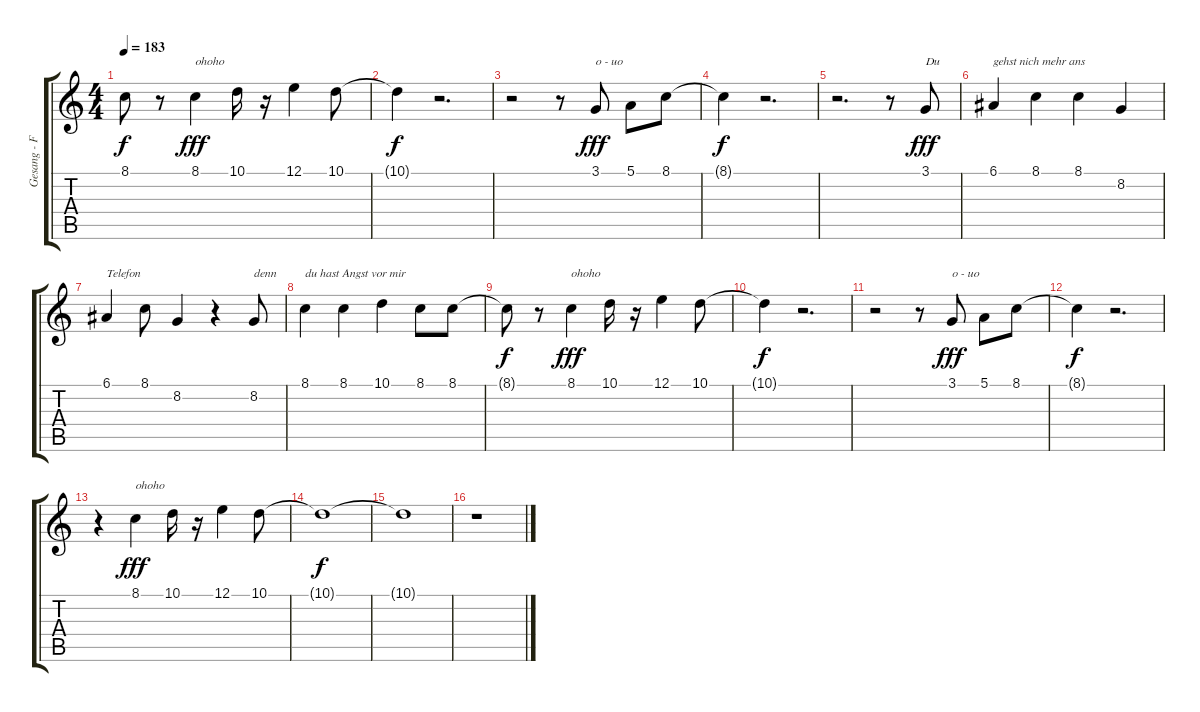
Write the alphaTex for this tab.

\track ("Gesang - Farin Urlaub" "Gesang - F") {instrument lead8bassandlead}
\staff {score tabs}
\tuning (E4 B3 G3 D3 A2 D2) {hide}
\ts (4 4)
\tempo 183
\clef g2
\ks c
8.1{t}.8{dy f} r.8 8.1.4{txt "ohoho" dy fff} 10.1.16 r.16 12.1.4 10.1.8 |
10.1{t}.4{dy f} r.2{d} |
r.2 r.8 3.1.8{txt "o - uo" dy fff} 5.1.8 8.1.8 |
8.1{t}.4{dy f} r.2{d} |
r.2{d} r.8 3.1.8{txt "Du" dy fff} |
6.1.4{txt "gehst nich mehr ans"} 8.1.4 8.1.4 8.2.4 |
6.1.4{txt "Telefon"} 8.1.8 8.2.4 r.4 8.2.8{txt "denn"} |
8.1.4{txt "du hast Angst vor mir"} 8.1.4 10.1.4 8.1.8 8.1.8 |
8.1{t}.8{dy f} r.8 8.1.4{txt "ohoho" dy fff} 10.1.16 r.16 12.1.4 10.1.8 |
10.1{t}.4{dy f} r.2{d} |
r.2 r.8 3.1.8{txt "o - uo" dy fff} 5.1.8 8.1.8 |
8.1{t}.4{dy f} r.2{d} |
r.4 8.1.4{txt "ohoho" dy fff} 10.1.16 r.16 12.1.4 10.1.8 |
10.1{t}.1{dy f} |
10.1{t}.1 |
r.1
